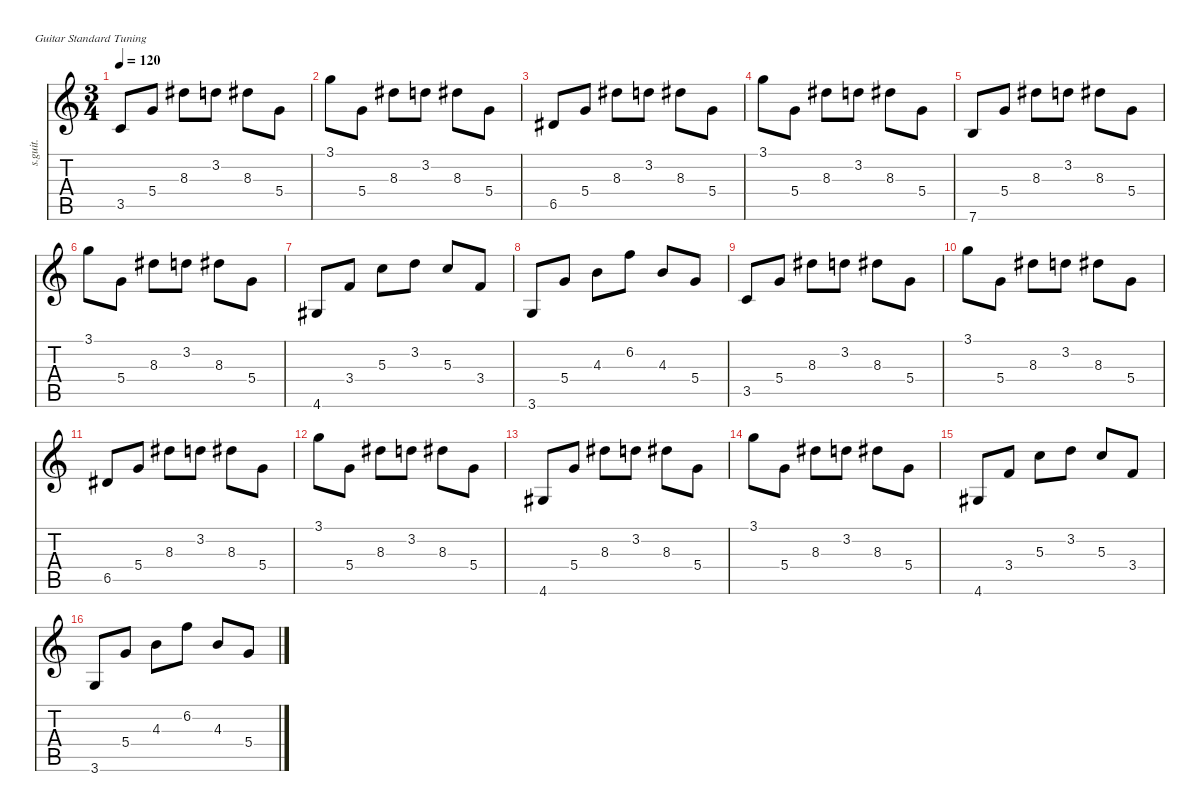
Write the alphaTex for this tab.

\defaultSystemsLayout 4
\hideDynamics
\bracketExtendMode nobrackets
\otherSystemsTrackNameOrientation horizontal
\track ("Steel Guitar" "s.guit.") {instrument acousticguitarsteel}
\staff {score tabs}
\tuning (E4 B3 G3 D3 A2 E2)
\ts (3 4)
\beaming (8 2 2 2)
\tempo 120
\clef g2
\ks c
3.5.8{dy mf instrument acousticguitarsteel beam Up} 5.4.8{beam Up} 8.3{acc #}.8{beam Down} 3.2.8{beam Down} 8.3{acc #}.8{beam Down} 5.4.8{beam Down} |
3.1.8{beam Down} 5.4.8{beam Down} 8.3{acc #}.8{beam Down} 3.2.8{beam Down} 8.3{acc #}.8{beam Down} 5.4.8{beam Down} |
6.5{acc #}.8{beam Up} 5.4.8{beam Up} 8.3{acc #}.8{beam Down} 3.2.8{beam Down} 8.3{acc #}.8{beam Down} 5.4.8{beam Down} |
3.1.8{beam Down} 5.4.8{beam Down} 8.3{acc #}.8{beam Down} 3.2.8{beam Down} 8.3{acc #}.8{beam Down} 5.4.8{beam Down} |
7.6.8{beam Up} 5.4.8{beam Up} 8.3{acc #}.8{beam Down} 3.2.8{beam Down} 8.3{acc #}.8{beam Down} 5.4.8{beam Down} |
3.1.8{beam Down} 5.4.8{beam Down} 8.3{acc #}.8{beam Down} 3.2.8{beam Down} 8.3{acc #}.8{beam Down} 5.4.8{beam Down} |
4.6{acc #}.8{beam Up} 3.4.8{beam Up} 5.3.8{beam Down} 3.2.8{beam Down} 5.3.8{beam Up} 3.4.8{beam Up} |
3.6.8{beam Up} 5.4.8{beam Up} 4.3.8{beam Down} 6.2.8{beam Down} 4.3.8{beam Up} 5.4.8{beam Up} |
3.5.8{beam Up} 5.4.8{beam Up} 8.3{acc #}.8{beam Down} 3.2.8{beam Down} 8.3{acc #}.8{beam Down} 5.4.8{beam Down} |
3.1.8{beam Down} 5.4.8{beam Down} 8.3{acc #}.8{beam Down} 3.2.8{beam Down} 8.3{acc #}.8{beam Down} 5.4.8{beam Down} |
6.5{acc #}.8{beam Up} 5.4.8{beam Up} 8.3{acc #}.8{beam Down} 3.2.8{beam Down} 8.3{acc #}.8{beam Down} 5.4.8{beam Down} |
3.1.8{beam Down} 5.4.8{beam Down} 8.3{acc #}.8{beam Down} 3.2.8{beam Down} 8.3{acc #}.8{beam Down} 5.4.8{beam Down} |
4.6{acc #}.8{beam Up} 5.4.8{beam Up} 8.3{acc #}.8{beam Down} 3.2.8{beam Down} 8.3{acc #}.8{beam Down} 5.4.8{beam Down} |
3.1.8{beam Down} 5.4.8{beam Down} 8.3{acc #}.8{beam Down} 3.2.8{beam Down} 8.3{acc #}.8{beam Down} 5.4.8{beam Down} |
4.6{acc #}.8{beam Up} 3.4.8{beam Up} 5.3.8{beam Down} 3.2.8{beam Down} 5.3.8{beam Up} 3.4.8{beam Up} |
3.6.8{beam Up} 5.4.8{beam Up} 4.3.8{beam Down} 6.2.8{beam Down} 4.3.8{beam Up} 5.4.8{beam Up}
